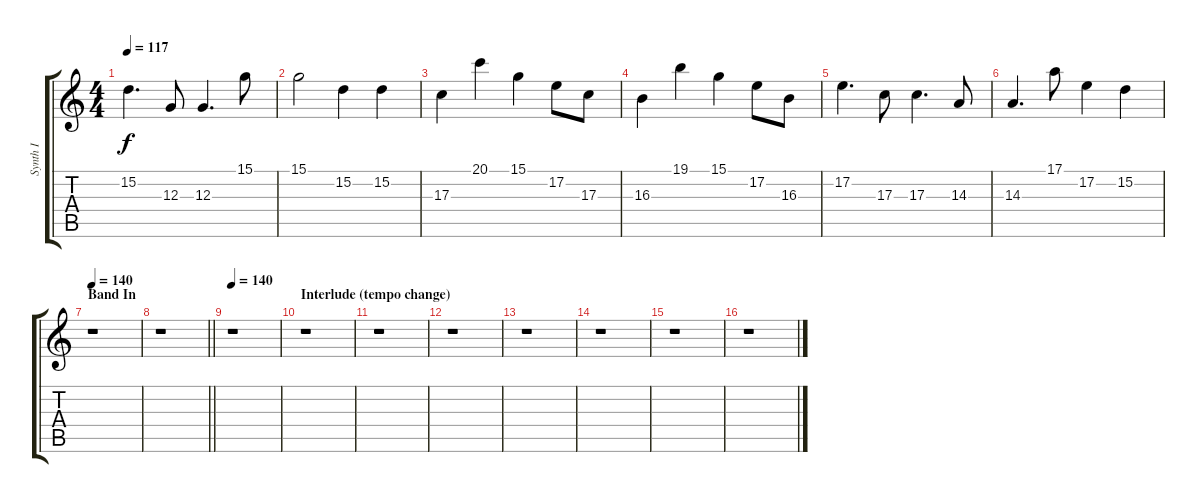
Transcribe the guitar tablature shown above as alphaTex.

\track ("Synth I" "Synth I") {instrument flute}
\staff {score tabs}
\tuning (E4 B3 G3 D3 A2 E2) {hide}
\ts (4 4)
\tempo 117
\clef g2
\ks c
15.2.4{d dy f} 12.3.8 12.3.4{d} 15.1.8 |
15.1.2 15.2.4 15.2.4 |
17.3.4 20.1.4 15.1.4 17.2.8 17.3.8 |
16.3.4 19.1.4 15.1.4 17.2.8 16.3.8 |
17.2.4{d} 17.3.8 17.3.4{d} 14.3.8 |
14.3.4{d} 17.1.8 17.2.4 15.2.4 |
\section ("" "Band In")
\tempo 140
r.1 |
\barLineRight lightlight
r.1 |
\tempo 140
r.1 |
\section ("" "Interlude (tempo change)")
r.1 |
r.1 |
r.1 |
r.1 |
r.1 |
r.1 |
r.1
